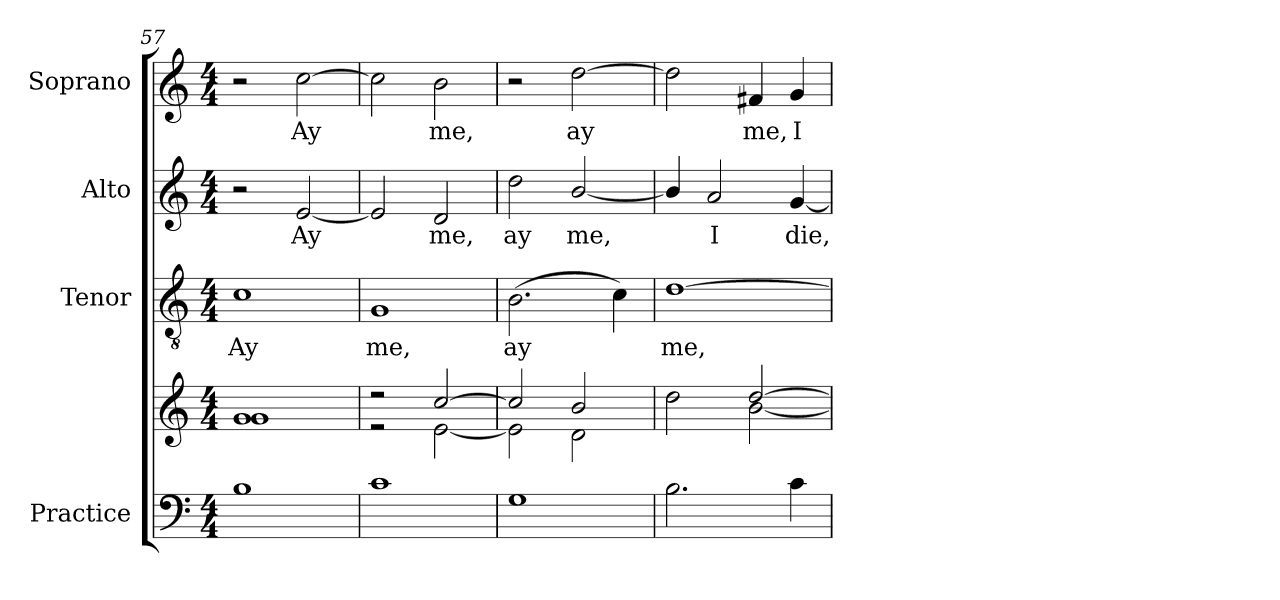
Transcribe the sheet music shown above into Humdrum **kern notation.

**kern	**kern	**kern	**text	**kern	**text	**kern	**text
*part4	*part4	*part3	*part3	*part2	*part2	*part1	*part1
*staff5	*staff4	*staff3	*staff3	*staff2	*staff2	*staff1	*staff1
*I"Practice	*	*I"Tenor	*	*I"Alto	*	*I"Soprano	*
*	*	*I'T	*	*I'A	*	*I'S	*
*clefF4	*clefG2	*clefGv2	*	*clefG2	*	*clefG2	*
*k[]	*k[]	*k[]	*	*k[]	*	*k[]	*
*C:	*C:	*C:	*	*C:	*	*C:	*
*M4/4	*M4/4	*M4/4	*	*M4/4	*	*M4/4	*
=57	=57	=57	=57	=57	=57	=57	=57
*	*^	*	*	*	*	*	*
!	!	!	!	!LO:LY:b	!	!	!	!
1B	1g	1g	1c	Ay	2r	.	2r	.
!	!	!	!	!	!	!LO:LY:b	!	!LO:LY:b
.	.	.	.	.	[2e	Ay	[2cc	Ay
=58	=58	=58	=58	=58	=58	=58	=58	=58
!	!	!	!	!LO:LY:b	!	!	!	!
1c	2r	2r	1G	me,	2e]	.	2cc]	.
!	!	!	!	!	!	!LO:LY:b	!	!LO:LY:b
.	[2cc/	[2e	.	.	2d	me,	2b	me,
=59	=59	=59	=59	=59	=59	=59	=59	=59
!	!	!	!	!LO:LY:b	!	!LO:LY:b	!	!
1G	2cc/]	2e]	(>2.B	ay	2dd	ay	2r	.
!	!	!	!	!	!	!LO:LY:b	!	!LO:LY:b
.	2b/	2d	.	.	[2b/	me,	[2dd	ay
.	.	.	4c)	.	.	.	.	.
=60	=60	=60	=60	=60	=60	=60	=60	=60
!	!	!	!	!LO:LY:b	!	!	!	!
2.B	2ryy	2dd	[1d	me,	4b/]	.	2dd]	.
!	!	!	!	!	!	!LO:LY:b	!	!
.	.	.	.	.	2a	I	.	.
!	!	!	!	!	!	!	!	!LO:LY:b
.	[2dd	[2b\	.	.	.	.	4f#X	me,
!	!	!	!	!	!	!LO:LY:b	!	!LO:LY:b
4c	.	.	.	.	[4g	die,	4g	I
*	*v	*v	*	*	*	*	*	*
=	=	=	=	=	=	=	=
*-	*-	*-	*-	*-	*-	*-	*-
